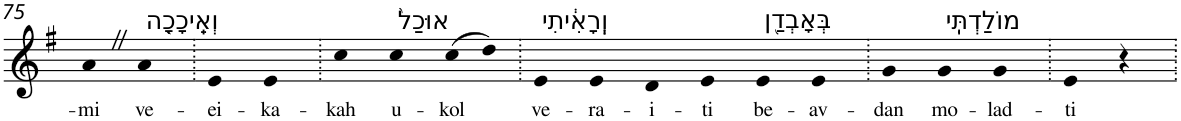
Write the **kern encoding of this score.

**kern	**text
*part1	*part1
*staff1	*staff1
*I"Piano	*
*I'Pno	*
!!LO:PB:g=z
*clefG2	*
*k[f#]	*
*G:	*
=75	=75
!	!LO:LY:b
4aZ	-mi
!LO:TX:a:t=וְאֵֽיכָכָ֤ה	!
!	!LO:LY:b
4a	ve-
=76.	=76.
!	!LO:LY:b
4e	-ei-
!	!LO:LY:b
4e	-ka-
=77.	=77.
!	!LO:LY:b
4cc	-kah
!LO:TX:a:t=אוּכַל֙	!
!	!LO:LY:b
4cc	u-
!	!LO:LY:b
(>8cc	-kol
8dd)	.
=78.	=78.
!LO:TX:a:t=וְֽרָאִ֔יתִי	!
!	!LO:LY:b
4e	ve-
!	!LO:LY:b
4e	-ra-
!	!LO:LY:b
4d	-i-
!	!LO:LY:b
4e	-ti
!LO:TX:a:t=בְּאָבְדַ֖ן	!
!	!LO:LY:b
4e	be-
!	!LO:LY:b
4e	-av-
=79.	=79.
!	!LO:LY:b
4g	-dan
!LO:TX:a:t=מוֹלַדְתִּֽי	!
!	!LO:LY:b
4g	mo-
!	!LO:LY:b
4g	-lad-
=80.	=80.
!	!LO:LY:b
4e	-ti
4r	.
=.	=.
*-	*-
